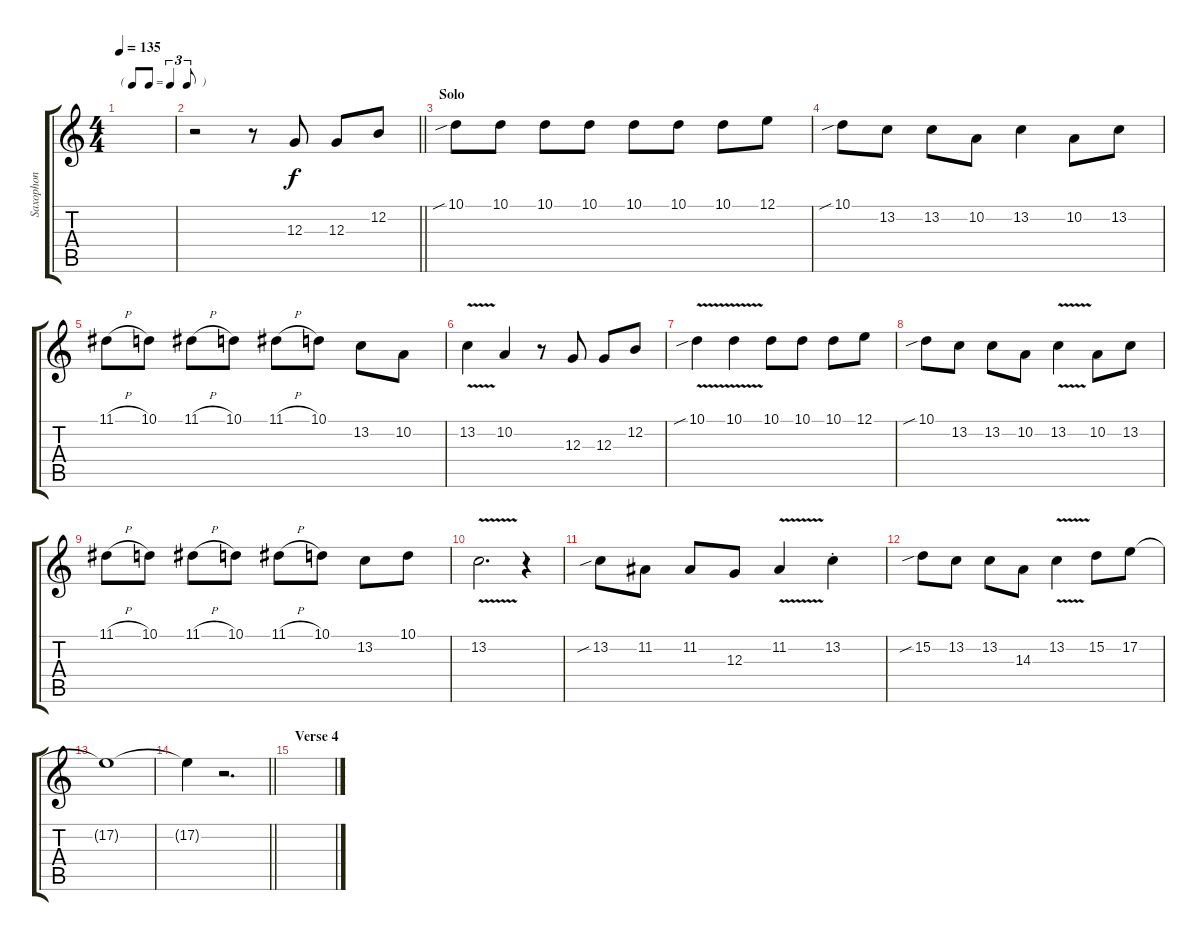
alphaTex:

\track ("Saxophon" "Saxophon") {instrument altosax}
\staff {score tabs}
\tuning (E4 B3 G3 D3 A2 E2) {hide}
\ts (4 4)
\tf triplet8th
\tempo 135
\clef g2
\ks c
|
\barLineRight lightlight
r.2 r.8 12.3.8 12.3.8 12.2.8 |
\section ("" "Solo")
10.1{sib}.8 10.1.8 10.1.8 10.1.8 10.1.8 10.1.8 10.1.8 12.1.8 |
10.1{sib}.8 13.2.8 13.2.8 10.2.8 13.2.4 10.2.8 13.2.8 |
11.1{h}.8 10.1.8 11.1{h}.8 10.1.8 11.1{h}.8 10.1.8 13.2.8 10.2.8 |
13.2{v}.4 10.2.4 r.8 12.3.8 12.3.8 12.2.8 |
10.1{v sib}.4 10.1{v}.4 10.1.8 10.1.8 10.1.8 12.1.8 |
10.1{sib}.8 13.2.8 13.2.8 10.2.8 13.2{v}.4 10.2.8 13.2.8 |
11.1{h}.8 10.1.8 11.1{h}.8 10.1.8 11.1{h}.8 10.1.8 13.2.8 10.1.8 |
13.2{v}.2{d} r.4 |
13.2{sib}.8 11.2.8 11.2.8 12.3.8 11.2{v}.4 13.2{st}.4 |
15.2{sib}.8 13.2.8 13.2.8 14.3.8 13.2{v}.4 15.2.8 17.2.8 |
17.2{t}.1 |
\barLineRight lightlight
17.2{t}.4 r.2{d} |
\section ("" "Verse 4")
